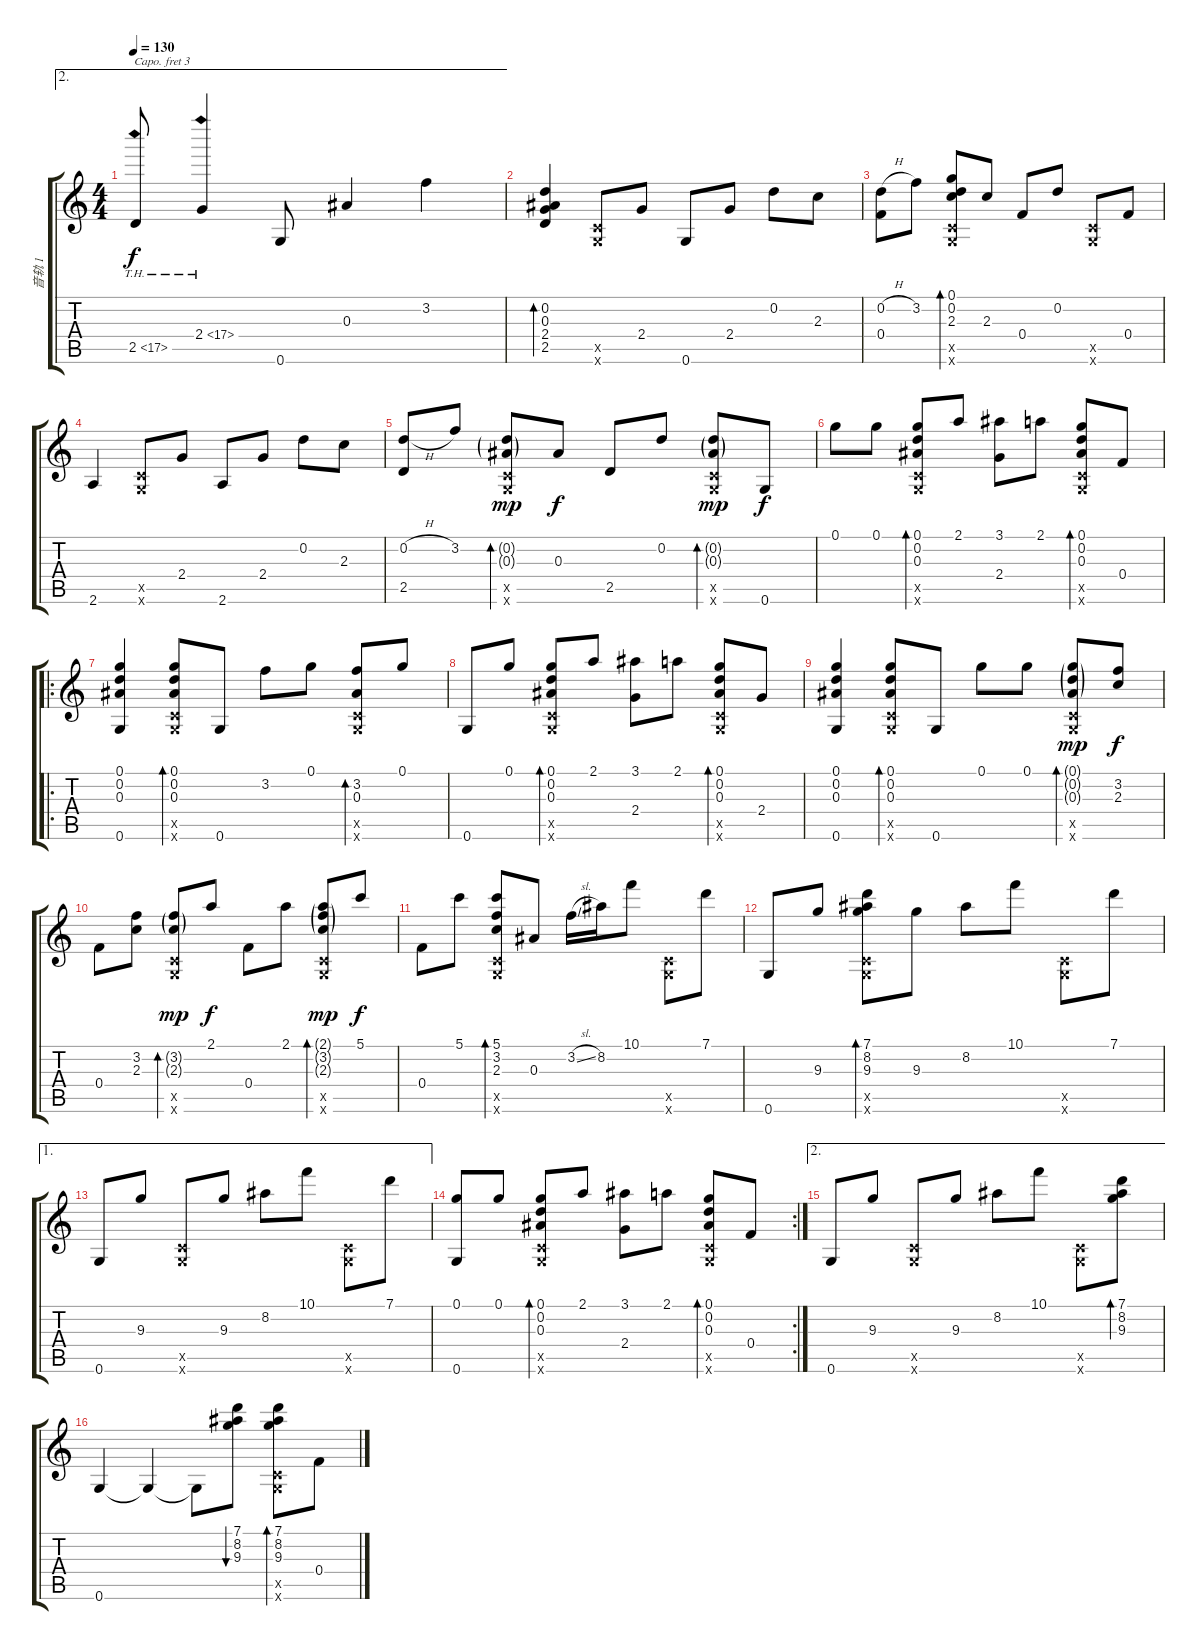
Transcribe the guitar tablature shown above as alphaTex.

\track ("音轨 1" "音轨 1") {instrument acousticguitarsteel}
\staff {score tabs}
\capo 3
\tuning (E4 B3 G3 D3 A2 E2) {hide}
\ae 2
\ts (4 4)
\tempo 130
\clef g2
\ks c
2.5{th 15}.8{dy f} 2.4{th 15}.4 0.6.8 0.3.4 3.2.4 |
(0.2 0.3 2.4 2.5).4{bd 240} (0.5{x} 0.6{x}).8 2.4.8 0.6.8 2.4.8 0.2.8 2.3.8 |
(0.2{h} 0.4).8 3.2.8 (0.1 0.2 2.3 0.5{x} 0.6{x}).8{bd 30} 2.3.8 0.4.8 0.2.8 (0.5{x} 0.6{x}).8 0.4.8 |
2.6.4 (0.5{x} 0.6{x}).8 2.4.8 2.6.8 2.4.8 0.2.8 2.3.8 |
(0.2{h} 2.5).8 3.2.8 (0.2{g} 0.3{g} 0.5{x} 0.6{x}).8{bd 30 dy mp} 0.3.8{dy f} 2.5.8 0.2.8 (0.2{g} 0.3{g} 0.5{x} 0.6{x}).8{bd 30 dy mp} 0.6.8{dy f} |
0.1.8 0.1.8 (0.1 0.2 0.3 0.5{x} 0.6{x}).8{bd 30} 2.1.8 (3.1 2.4).8 2.1.8 (0.1 0.2 0.3 0.5{x} 0.6{x}).8{bd 30} 0.4.8 |
\ro
(0.1 0.2 0.3 0.6).4 (0.1 0.2 0.3 0.5{x} 0.6{x}).8{bd 30} 0.6.8 3.2.8 0.1.8 (3.2 0.3 0.5{x} 0.6{x}).8{bd 30} 0.1.8 |
0.6.8 0.1.8 (0.1 0.2 0.3 0.5{x} 0.6{x}).8{bd 30} 2.1.8 (3.1 2.4).8 2.1.8 (0.1 0.2 0.3 0.5{x} 0.6{x}).8{bd 30} 2.4.8 |
(0.1 0.2 0.3 0.6).4 (0.1 0.2 0.3 0.5{x} 0.6{x}).8{bd 30} 0.6.8 0.1.8 0.1.8 (0.1{g} 0.2{g} 0.3{g} 0.5{x} 0.6{x}).8{bd 30 dy mp} (3.2 2.3).8{dy f} |
0.4.8 (3.2 2.3).8 (3.2{g} 2.3{g} 0.5{x} 0.6{x}).8{bd 30 dy mp} 2.1.8{dy f} 0.4.8 2.1.8 (2.1{g} 3.2{g} 2.3{g} 0.5{x} 0.6{x}).8{bd 30 dy mp} 5.1.8{dy f} |
0.4.8 5.1.8 (5.1 3.2 2.3 0.5{x} 0.6{x}).8{bd 30} 0.3.8 3.2{sl}.16 8.2.16 10.1.8 (0.5{x} 0.6{x}).8 7.1.8 |
0.6.8 9.3.8 (7.1 8.2 9.3 0.5{x} 0.6{x}).8{bd 30} 9.3.8 8.2.8 10.1.8 (0.5{x} 0.6{x}).8 7.1.8 |
\ae 1
0.6.8 9.3.8 (0.5{x} 0.6{x}).8 9.3.8 8.2.8 10.1.8 (0.5{x} 0.6{x}).8 7.1.8 |
\rc 2
(0.1 0.6).8 0.1.8 (0.1 0.2 0.3 0.5{x} 0.6{x}).8{bd 30} 2.1.8 (3.1 2.4).8 2.1.8 (0.1 0.2 0.3 0.5{x} 0.6{x}).8{bd 30} 0.4.8 |
\ae 2
0.6.8 9.3.8 (0.5{x} 0.6{x}).8 9.3.8 8.2.8 10.1.8 (0.5{x} 0.6{x}).8 (7.1 8.2 9.3).8{bd 480} |
0.6.4 0.6{t}.4 0.6{t}.8 (7.1 8.2 9.3).8{bu 30} (7.1 8.2 9.3 0.5{x} 0.6{x}).8{bd 30} 0.4.8
